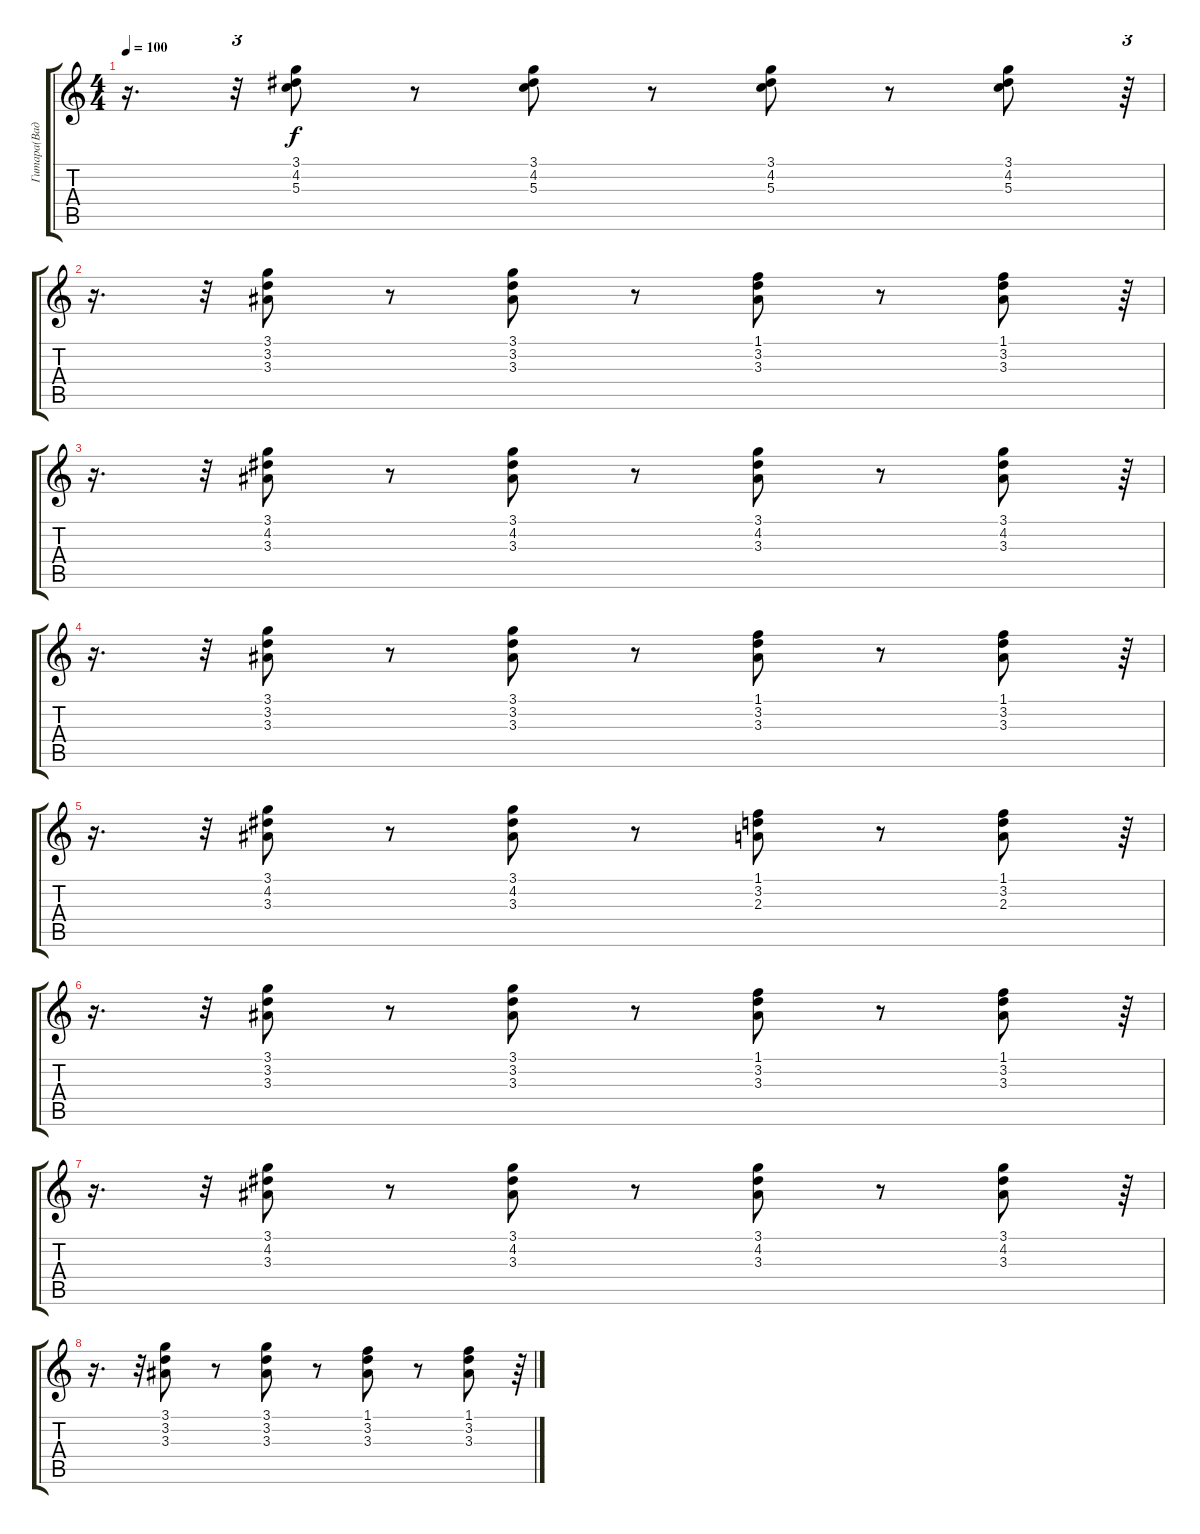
\track ("Гитара(Вадим)" "Гитара(Вад") {instrument electricguitarclean}
\staff {score tabs}
\tuning (E4 B3 G3 D3 A2 E2) {hide}
\ts (4 4)
\tempo 100
\clef g2
\ks c
r.16{d dy f} r.32{tu (3 2)} (3.1 4.2 5.3).8 r.8 (3.1 4.2 5.3).8 r.8 (3.1 4.2 5.3).8 r.8 (3.1 4.2 5.3).8 r.64{tu (3 2)} |
r.16{d} r.32{tu (3 2)} (3.1 3.2 3.3).8 r.8 (3.1 3.2 3.3).8 r.8 (1.1 3.2 3.3).8 r.8 (1.1 3.2 3.3).8 r.64{tu (3 2)} |
r.16{d} r.32{tu (3 2)} (3.1 4.2 3.3).8 r.8 (3.1 4.2 3.3).8 r.8 (3.1 4.2 3.3).8 r.8 (3.1 4.2 3.3).8 r.64{tu (3 2)} |
r.16{d} r.32{tu (3 2)} (3.1 3.2 3.3).8 r.8 (3.1 3.2 3.3).8 r.8 (1.1 3.2 3.3).8 r.8 (1.1 3.2 3.3).8 r.64{tu (3 2)} |
r.16{d} r.32{tu (3 2)} (3.1 4.2 3.3).8 r.8 (3.1 4.2 3.3).8 r.8 (1.1 3.2 2.3).8 r.8 (1.1 3.2 2.3).8 r.64{tu (3 2)} |
r.16{d} r.32{tu (3 2)} (3.1 3.2 3.3).8 r.8 (3.1 3.2 3.3).8 r.8 (1.1 3.2 3.3).8 r.8 (1.1 3.2 3.3).8 r.64{tu (3 2)} |
r.16{d} r.32{tu (3 2)} (3.1 4.2 3.3).8 r.8 (3.1 4.2 3.3).8 r.8 (3.1 4.2 3.3).8 r.8 (3.1 4.2 3.3).8 r.64{tu (3 2)} |
r.16{d} r.32{tu (3 2)} (3.1 3.2 3.3).8 r.8 (3.1 3.2 3.3).8 r.8 (1.1 3.2 3.3).8 r.8 (1.1 3.2 3.3).8 r.64{tu (3 2)}
